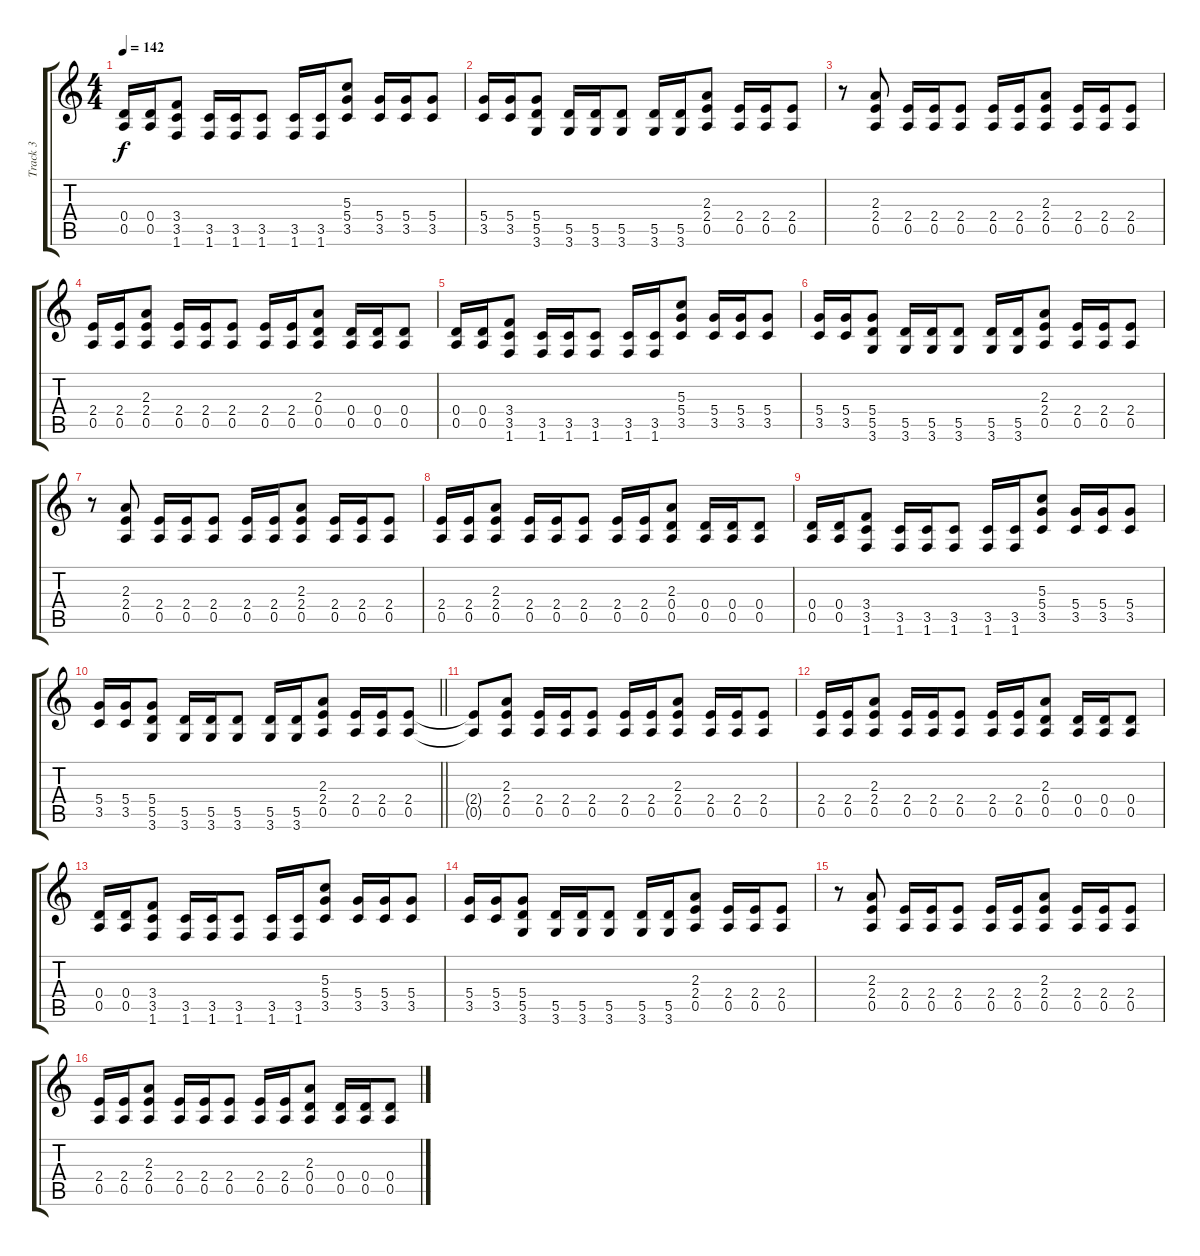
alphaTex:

\track ("Track 3" "Track 3") {instrument distortionguitar}
\staff {score tabs}
\tuning (E4 B3 G3 D3 A2 E2) {hide}
\ts (4 4)
\tempo 142
\clef g2
\ks c
(0.4 0.5).16{dy f} (0.4 0.5).16 (3.4 3.5 1.6).8 (3.5 1.6).16 (3.5 1.6).16 (3.5 1.6).8 (3.5 1.6).16 (3.5 1.6).16 (5.3 5.4 3.5).8 (5.4 3.5).16 (5.4 3.5).16 (5.4 3.5).8 |
(5.4 3.5).16 (5.4 3.5).16 (5.4 5.5 3.6).8 (5.5 3.6).16 (5.5 3.6).16 (5.5 3.6).8 (5.5 3.6).16 (5.5 3.6).16 (2.3 2.4 0.5).8 (2.4 0.5).16 (2.4 0.5).16 (2.4 0.5).8 |
r.8 (2.3 2.4 0.5).8 (2.4 0.5).16 (2.4 0.5).16 (2.4 0.5).8 (2.4 0.5).16 (2.4 0.5).16 (2.3 2.4 0.5).8 (2.4 0.5).16 (2.4 0.5).16 (2.4 0.5).8 |
(2.4 0.5).16 (2.4 0.5).16 (2.3 2.4 0.5).8 (2.4 0.5).16 (2.4 0.5).16 (2.4 0.5).8 (2.4 0.5).16 (2.4 0.5).16 (2.3 0.4 0.5).8 (0.4 0.5).16 (0.4 0.5).16 (0.4 0.5).8 |
(0.4 0.5).16 (0.4 0.5).16 (3.4 3.5 1.6).8 (3.5 1.6).16 (3.5 1.6).16 (3.5 1.6).8 (3.5 1.6).16 (3.5 1.6).16 (5.3 5.4 3.5).8 (5.4 3.5).16 (5.4 3.5).16 (5.4 3.5).8 |
(5.4 3.5).16 (5.4 3.5).16 (5.4 5.5 3.6).8 (5.5 3.6).16 (5.5 3.6).16 (5.5 3.6).8 (5.5 3.6).16 (5.5 3.6).16 (2.3 2.4 0.5).8 (2.4 0.5).16 (2.4 0.5).16 (2.4 0.5).8 |
r.8 (2.3 2.4 0.5).8 (2.4 0.5).16 (2.4 0.5).16 (2.4 0.5).8 (2.4 0.5).16 (2.4 0.5).16 (2.3 2.4 0.5).8 (2.4 0.5).16 (2.4 0.5).16 (2.4 0.5).8 |
(2.4 0.5).16 (2.4 0.5).16 (2.3 2.4 0.5).8 (2.4 0.5).16 (2.4 0.5).16 (2.4 0.5).8 (2.4 0.5).16 (2.4 0.5).16 (2.3 0.4 0.5).8 (0.4 0.5).16 (0.4 0.5).16 (0.4 0.5).8 |
(0.4 0.5).16 (0.4 0.5).16 (3.4 3.5 1.6).8 (3.5 1.6).16 (3.5 1.6).16 (3.5 1.6).8 (3.5 1.6).16 (3.5 1.6).16 (5.3 5.4 3.5).8 (5.4 3.5).16 (5.4 3.5).16 (5.4 3.5).8 |
\barLineRight lightlight
(5.4 3.5).16 (5.4 3.5).16 (5.4 5.5 3.6).8 (5.5 3.6).16 (5.5 3.6).16 (5.5 3.6).8 (5.5 3.6).16 (5.5 3.6).16 (2.3 2.4 0.5).8 (2.4 0.5).16 (2.4 0.5).16 (2.4 0.5).8 |
\section ("" "")
(2.4{t} 0.5{t}).8 (2.3 2.4 0.5).8 (2.4 0.5).16 (2.4 0.5).16 (2.4 0.5).8 (2.4 0.5).16 (2.4 0.5).16 (2.3 2.4 0.5).8 (2.4 0.5).16 (2.4 0.5).16 (2.4 0.5).8 |
(2.4 0.5).16 (2.4 0.5).16 (2.3 2.4 0.5).8 (2.4 0.5).16 (2.4 0.5).16 (2.4 0.5).8 (2.4 0.5).16 (2.4 0.5).16 (2.3 0.4 0.5).8 (0.4 0.5).16 (0.4 0.5).16 (0.4 0.5).8 |
(0.4 0.5).16 (0.4 0.5).16 (3.4 3.5 1.6).8 (3.5 1.6).16 (3.5 1.6).16 (3.5 1.6).8 (3.5 1.6).16 (3.5 1.6).16 (5.3 5.4 3.5).8 (5.4 3.5).16 (5.4 3.5).16 (5.4 3.5).8 |
(5.4 3.5).16 (5.4 3.5).16 (5.4 5.5 3.6).8 (5.5 3.6).16 (5.5 3.6).16 (5.5 3.6).8 (5.5 3.6).16 (5.5 3.6).16 (2.3 2.4 0.5).8 (2.4 0.5).16 (2.4 0.5).16 (2.4 0.5).8 |
r.8 (2.3 2.4 0.5).8 (2.4 0.5).16 (2.4 0.5).16 (2.4 0.5).8 (2.4 0.5).16 (2.4 0.5).16 (2.3 2.4 0.5).8 (2.4 0.5).16 (2.4 0.5).16 (2.4 0.5).8 |
(2.4 0.5).16 (2.4 0.5).16 (2.3 2.4 0.5).8 (2.4 0.5).16 (2.4 0.5).16 (2.4 0.5).8 (2.4 0.5).16 (2.4 0.5).16 (2.3 0.4 0.5).8 (0.4 0.5).16 (0.4 0.5).16 (0.4 0.5).8
